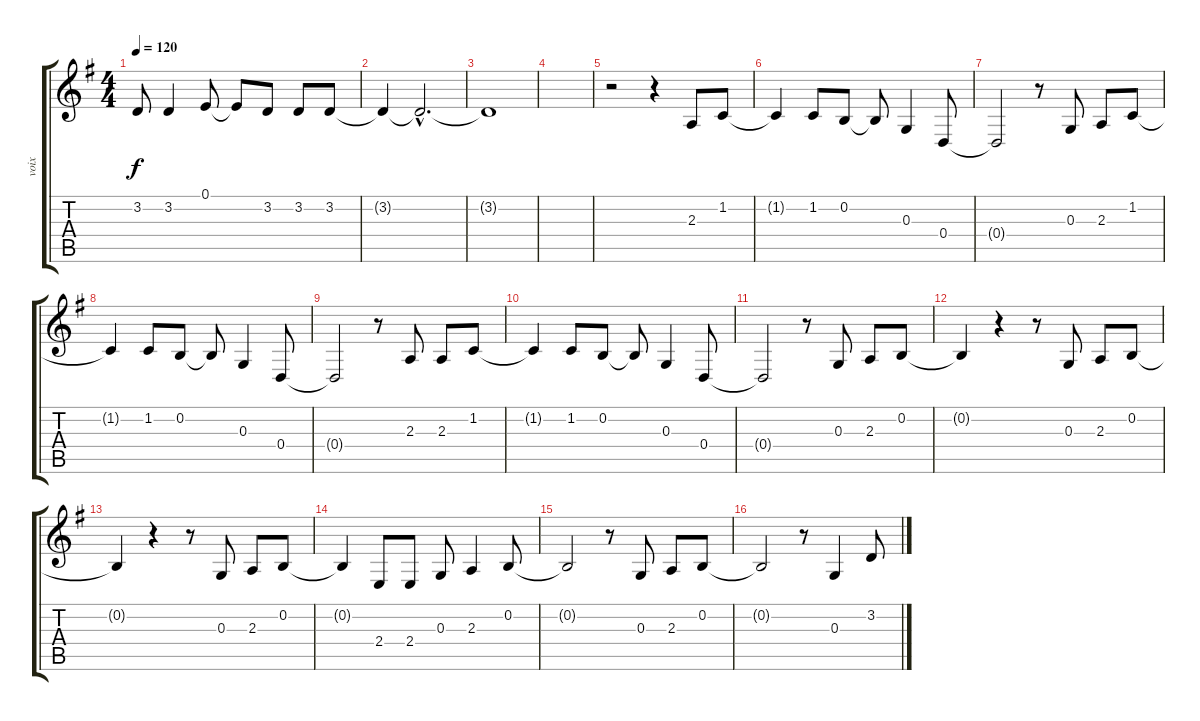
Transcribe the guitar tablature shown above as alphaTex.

\track ("voix" "voix") {instrument lead2sawtooth}
\staff {score tabs}
\tuning (E4 B3 G3 D3 A2 E2) {hide}
\ts (4 4)
\tempo 120
\clef g2
\ks g
3.2{t}.8{dy f} 3.2.4 0.1.8 0.1{t}.8 3.2.8 3.2.8 3.2.8 |
3.2{t}.4 3.2{hac t}.2{d} |
3.2{t}.1 |
|
r.2 r.4 2.3.8 1.2.8 |
1.2{t}.4 1.2.8 0.2.8 0.2{t}.8 0.3.4 0.4.8 |
0.4{t}.2 r.8 0.3.8 2.3.8 1.2.8 |
1.2{t}.4 1.2.8 0.2.8 0.2{t}.8 0.3.4 0.4.8 |
0.4{t}.2 r.8 2.3.8 2.3.8 1.2.8 |
1.2{t}.4 1.2.8 0.2.8 0.2{t}.8 0.3.4 0.4.8 |
0.4{t}.2 r.8 0.3.8 2.3.8 0.2.8 |
0.2{t}.4 r.4 r.8 0.3.8 2.3.8 0.2.8 |
0.2{t}.4 r.4 r.8 0.3.8 2.3.8 0.2.8 |
0.2{t}.4 2.4.8 2.4.8 0.3.8 2.3.4 0.2.8 |
0.2{t}.2 r.8 0.3.8 2.3.8 0.2.8 |
0.2{t}.2 r.8 0.3.4 3.2.8
